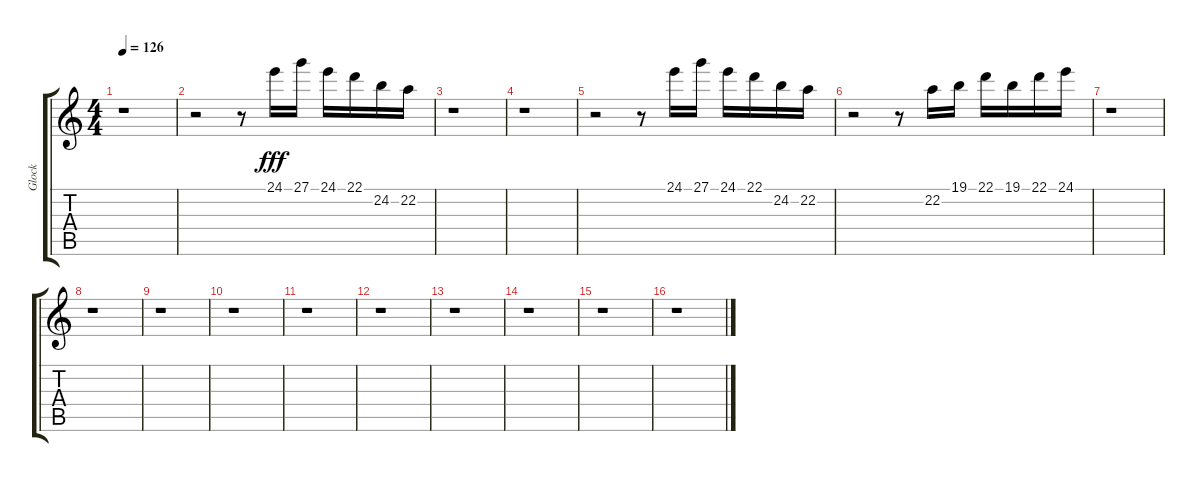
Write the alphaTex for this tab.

\track ("Glock" "Glock") {instrument glockenspiel}
\staff {score tabs}
\tuning (E4 B3 G3 D3 A2 E2) {hide}
\ts (4 4)
\tempo 126
\clef g2
\ks c
r.1{dy f} |
r.2 r.8 24.1.16{dy fff} 27.1.16 24.1.16 22.1.16 24.2.16 22.2.16 |
r.1 |
r.1 |
r.2 r.8 24.1.16 27.1.16 24.1.16 22.1.16 24.2.16 22.2.16 |
r.2 r.8 22.2.16 19.1.16 22.1.16 19.1.16 22.1.16 24.1.16 |
r.1 |
r.1 |
r.1 |
r.1 |
r.1 |
r.1 |
r.1 |
r.1 |
r.1 |
r.1
